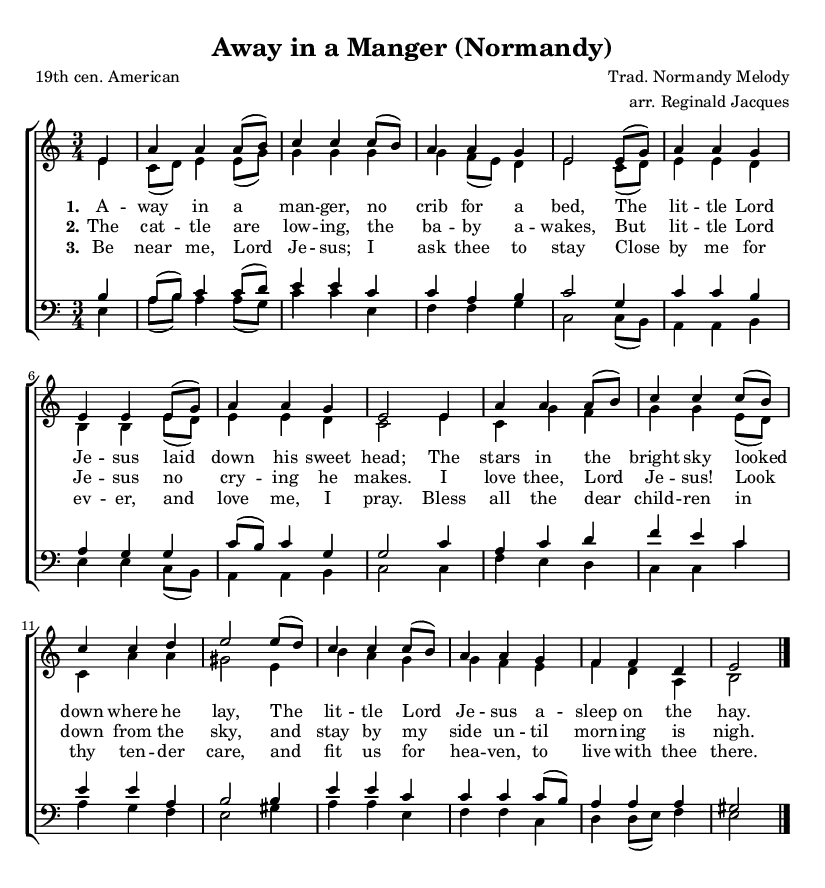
\header {
  filename = "away_in_a_manger_2.ly"
  poet = "19th cen. American"
  title  = "Away in a Manger (Normandy)"
  composer = "Trad. Normandy Melody"
  arranger = "arr. Reginald Jacques"
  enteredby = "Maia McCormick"
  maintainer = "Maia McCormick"
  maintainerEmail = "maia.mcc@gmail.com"
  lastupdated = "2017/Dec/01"
}

\version "2.14.2"
\include "header.ly"

global= {
  \preamble
  \time 3/4
  \key a \minor
  \set Timing.beamExceptions = #'()
  \set Timing.baseMoment = #(ly:make-moment 1/4)
}

sop = \context Voice = "sop" \relative c' {
  \voiceOne
  \partial 4 e4 |
  a a a8( b) | c4 c c8( b) | a4 a g | e2 e8( g) |
  a4 a g | e e e8( g) | a4 a g | e2 e4 |
  a a a8( b) | c4 c c8( b) | c4 c d | e2 e8( d ) |
  c4 c c8( b) | a4 a g | f f d | e2 \bar "|."
}

alto=\context Voice = "alto" \relative c' {
  \voiceTwo
  \partial 4 e4 |
  c8( d) e4 e8( g) | g4 g g | g f8( e) d4 | e2 c8( d) |
  e4 e d | b b e8( d) | e4 e d | c2 e4 |
  c g' f | g g e8( d) | c4 a' a | gis2 e4 |
  b' a g | g f e | f d a | b2
}

tenor = \context Voice = "tenor" \relative c' {
  \voiceOne
  \partial 4 b4 |
  a8( b) c4 c8( d) | e4 e c | c a b | c2 g4 |
  c c b | a g g | c8( b) c4 g | g2 c4 |
  a c d | f e c | e e a, | b2 b4 |
  e e c | c c c8( b) | a4 a a | gis2
}

bass = \context Voice = "bass" \relative c {
  \voiceTwo
  \partial 4 e4 |
  a8( b) a4 a8( g) | c4 c e, | f f g | c,2 c8( b) |
  a4 a b | e e c8( b) | a4 a b | c2 c4 |
  f e d | c c c' | a g f | e2 gis4 |
  a a e | f f c | d d8( e) f4 | e2
}

stanzaa = \lyricmode {
  A -- way in a man -- ger,
  no crib for a bed,
  The lit -- tle Lord Je -- sus
  laid down his sweet head;
  The stars in the bright sky looked
  down where he lay,
  The lit -- tle Lord Je -- sus
  a -- sleep on the hay.
}

stanzab = \lyricmode {
  The cat -- tle are low -- ing,
  the ba -- by a -- wakes,
  But lit -- tle Lord Je -- sus
  no cry -- ing he makes.
  I love thee, Lord Je -- sus!
  Look down from the sky,
  and stay by my side un -- til
  morn -- ing is nigh.
}

stanzac = \lyricmode {
  Be near me, Lord Je -- sus;
  I ask thee to stay
  Close by me for ev -- er,
  and love me, I pray.
  Bless all the dear child -- ren
  in thy ten -- der care,
  and fit us for hea -- ven,
  to live with thee there.
}

\score {
  \context ChoirStaff <<
    \unset ChoirStaff.melismaBusyProperties
    \context Staff ="upper"  { \clef "G" <<
      \global
      \sop
      \alto
    >>}

    \lyricsto "sop" \context Lyrics = "stanza-1" {
      \set stanza = "1."
      \stanzaa }
    \lyricsto "sop" \context Lyrics = "stanza-2" {
      \set stanza = "2."
      \stanzab }
    \lyricsto "sop" \context Lyrics = "stanza-3" {
      \set stanza = "3."
      \stanzac }

    \context Staff = "lower"  { \clef "F"<<
      \global
      \tenor
      \bass
    >>}
  >>
}
